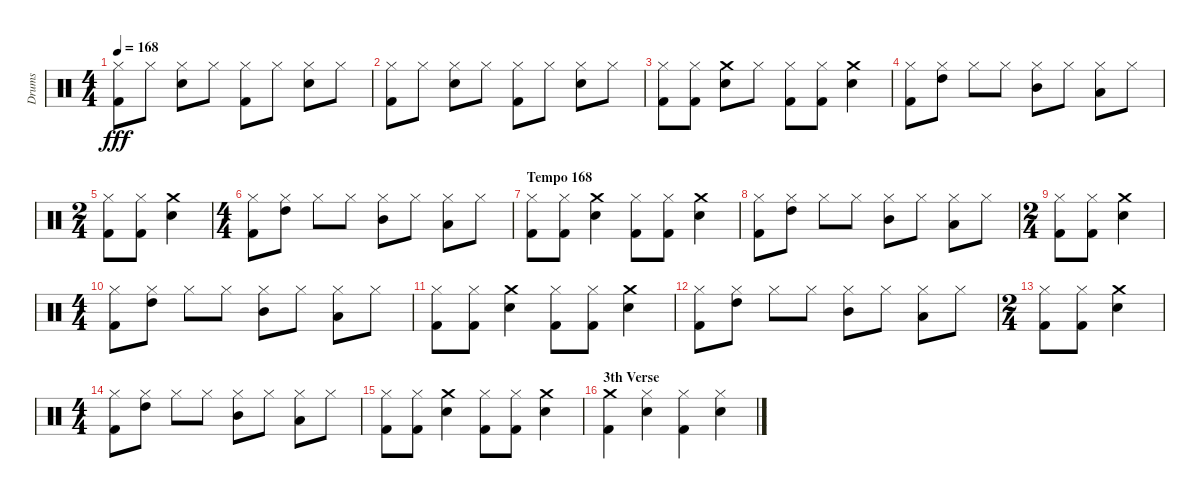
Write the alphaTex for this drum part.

\track ("Drums" "Drums") {instrument percussion}
\staff {score}
\articulation defaults
\ts (4 4)
\tempo 168
\clef neutral
\ks c
("Kick (hit) 2" "Hi-Hat (closed)").8{dy fff} "Hi-Hat (closed)".8 ("Snare (hit) 2" "Hi-Hat (closed)").8 "Hi-Hat (closed)".8 ("Kick (hit) 2" "Hi-Hat (closed)").8 "Hi-Hat (closed)".8 ("Snare (hit) 2" "Hi-Hat (closed)").8 "Hi-Hat (closed)".8 |
("Kick (hit) 2" "Hi-Hat (closed)").8 "Hi-Hat (closed)".8 ("Snare (hit) 2" "Hi-Hat (closed)").8 "Hi-Hat (closed)".8 ("Kick (hit) 2" "Hi-Hat (closed)").8 "Hi-Hat (closed)".8 ("Snare (hit) 2" "Hi-Hat (closed)").8 "Hi-Hat (closed)".8 |
("Kick (hit) 2" "Hi-Hat (closed)").8 ("Kick (hit) 2" "Hi-Hat (closed)").8 ("Snare (hit) 2" "Crash medium (hit)").8 "Hi-Hat (closed)".8 ("Hi-Hat (closed)" "Kick (hit) 2").8 ("Hi-Hat (closed)" "Kick (hit) 2").8 ("Crash medium (hit)" "Snare (hit) 2").4 |
("Hi-Hat (closed)" "Kick (hit) 2").8 ("High Tom (hit)" "Hi-Hat (closed)").8{balance 16} "Hi-Hat (closed)".8{balance 8} "Hi-Hat (closed)".8 ("Mid Tom (hit)" "Hi-Hat (closed)").8 "Hi-Hat (closed)".8 ("Low Tom (hit)" "Hi-Hat (closed)").8{balance 0} "Hi-Hat (closed)".8{balance 8} |
\ts (2 4)
("Kick (hit) 2" "Hi-Hat (closed)").8 ("Kick (hit) 2" "Hi-Hat (closed)").8 ("Snare (hit) 2" "Crash medium (hit)").4 |
\ts (4 4)
("Hi-Hat (closed)" "Kick (hit) 2").8 ("High Tom (hit)" "Hi-Hat (closed)").8{balance 16} "Hi-Hat (closed)".8{balance 8} "Hi-Hat (closed)".8 ("Mid Tom (hit)" "Hi-Hat (closed)").8 "Hi-Hat (closed)".8 ("Hi-Hat (closed)" "Low Tom (hit)").8{balance 0} "Hi-Hat (closed)".8{balance 8} |
\section ("" "Tempo 168")
("Hi-Hat (closed)" "Kick (hit) 2").8 ("Hi-Hat (closed)" "Kick (hit) 2").8 ("Snare (hit) 2" "Crash medium (hit)").4 ("Kick (hit) 2" "Hi-Hat (closed)").8 ("Kick (hit) 2" "Hi-Hat (closed)").8 ("Crash medium (hit)" "Snare (hit) 2").4 |
("Hi-Hat (closed)" "Kick (hit) 2").8 ("High Tom (hit)" "Hi-Hat (closed)").8{balance 16} "Hi-Hat (closed)".8{balance 8} "Hi-Hat (closed)".8 ("Mid Tom (hit)" "Hi-Hat (closed)").8 "Hi-Hat (closed)".8 ("Low Tom (hit)" "Hi-Hat (closed)").8{balance 0} "Hi-Hat (closed)".8{balance 8} |
\ts (2 4)
("Kick (hit) 2" "Hi-Hat (closed)").8 ("Kick (hit) 2" "Hi-Hat (closed)").8 ("Snare (hit) 2" "Crash medium (hit)").4 |
\ts (4 4)
("Hi-Hat (closed)" "Kick (hit) 2").8 ("High Tom (hit)" "Hi-Hat (closed)").8{balance 16} "Hi-Hat (closed)".8{balance 8} "Hi-Hat (closed)".8 ("Mid Tom (hit)" "Hi-Hat (closed)").8 "Hi-Hat (closed)".8 ("Hi-Hat (closed)" "Low Tom (hit)").8{balance 0} "Hi-Hat (closed)".8{balance 8} |
("Hi-Hat (closed)" "Kick (hit) 2").8 ("Hi-Hat (closed)" "Kick (hit) 2").8 ("Snare (hit) 2" "Crash medium (hit)").4 ("Kick (hit) 2" "Hi-Hat (closed)").8 ("Kick (hit) 2" "Hi-Hat (closed)").8 ("Crash medium (hit)" "Snare (hit) 2").4 |
("Hi-Hat (closed)" "Kick (hit) 2").8 ("High Tom (hit)" "Hi-Hat (closed)").8{balance 16} "Hi-Hat (closed)".8{balance 8} "Hi-Hat (closed)".8 ("Mid Tom (hit)" "Hi-Hat (closed)").8 "Hi-Hat (closed)".8 ("Low Tom (hit)" "Hi-Hat (closed)").8{balance 0} "Hi-Hat (closed)".8{balance 8} |
\ts (2 4)
("Kick (hit) 2" "Hi-Hat (closed)").8 ("Kick (hit) 2" "Hi-Hat (closed)").8 ("Snare (hit) 2" "Crash medium (hit)").4 |
\ts (4 4)
("Hi-Hat (closed)" "Kick (hit) 2").8 ("High Tom (hit)" "Hi-Hat (closed)").8{balance 16} "Hi-Hat (closed)".8{balance 8} "Hi-Hat (closed)".8 ("Mid Tom (hit)" "Hi-Hat (closed)").8 "Hi-Hat (closed)".8 ("Hi-Hat (closed)" "Low Tom (hit)").8{balance 0} "Hi-Hat (closed)".8{balance 8} |
("Hi-Hat (closed)" "Kick (hit) 2").8 ("Hi-Hat (closed)" "Kick (hit) 2").8 ("Snare (hit) 2" "Crash medium (hit)").4 ("Kick (hit) 2" "Hi-Hat (closed)").8 ("Kick (hit) 2" "Hi-Hat (closed)").8 ("Crash medium (hit)" "Snare (hit) 2").4 |
\section ("" "3th Verse")
("Kick (hit) 2" "Crash medium (hit)").4 ("Hi-Hat (closed)" "Snare (hit) 2").4 ("Hi-Hat (closed)" "Kick (hit) 2").4 ("Snare (hit) 2" "Hi-Hat (closed)").4
